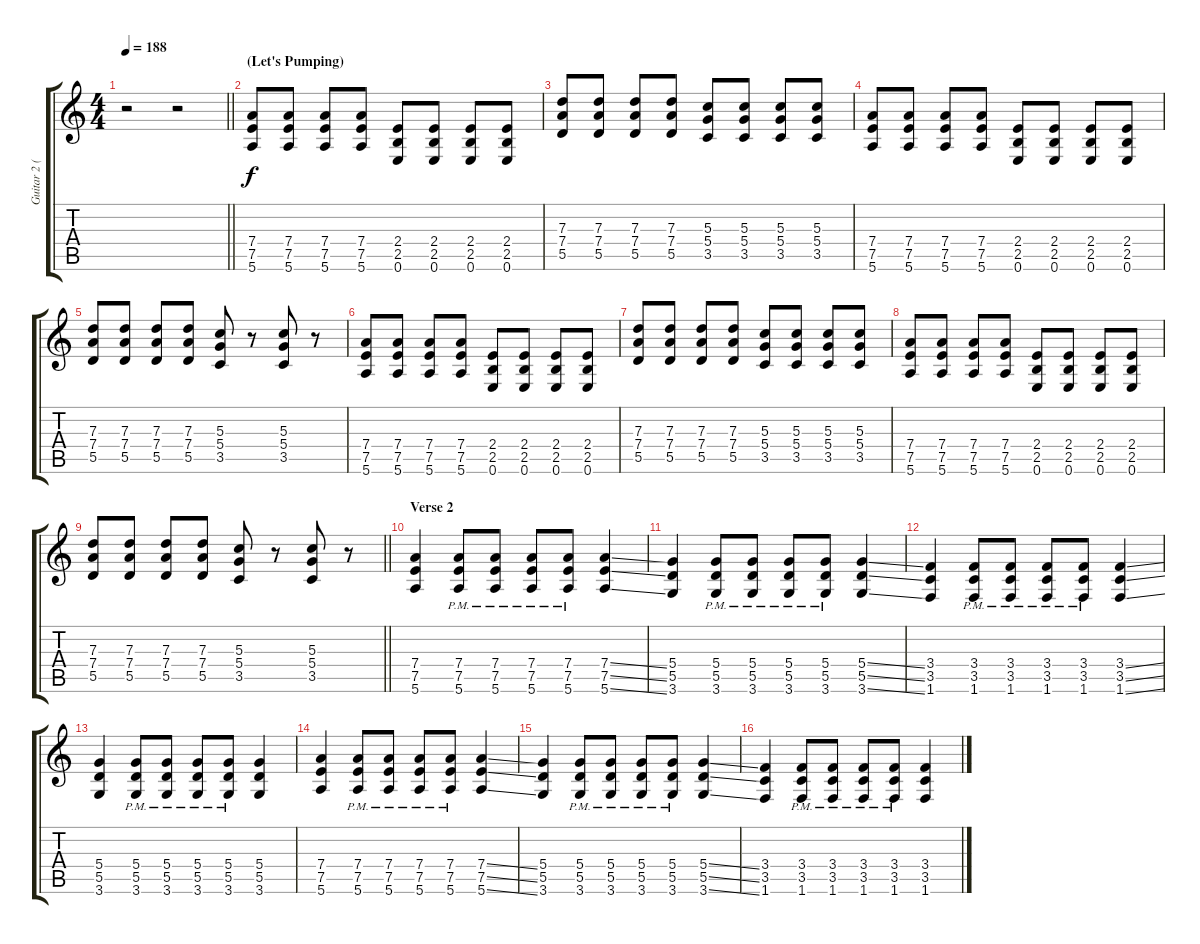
\track ("Guitar 2 (Dori)" "Guitar 2 (") {mute instrument distortionguitar}
\staff {score tabs}
\tuning (E4 B3 G3 D3 A2 E2) {hide}
\ts (4 4)
\tempo 188
\clef g2
\barLineRight lightlight
\ks c
r.2{dy f} r.2 |
\section ("" "(Let's Pumping)")
(7.4 7.5 5.6).8 (7.4 7.5 5.6).8 (7.4 7.5 5.6).8 (7.4 7.5 5.6).8 (2.4 2.5 0.6).8 (2.4 2.5 0.6).8 (2.4 2.5 0.6).8 (2.4 2.5 0.6).8 |
(7.3 7.4 5.5).8 (7.3 7.4 5.5).8 (7.3 7.4 5.5).8 (7.3 7.4 5.5).8 (5.3 5.4 3.5).8 (5.3 5.4 3.5).8 (5.3 5.4 3.5).8 (5.3 5.4 3.5).8 |
(7.4 7.5 5.6).8 (7.4 7.5 5.6).8 (7.4 7.5 5.6).8 (7.4 7.5 5.6).8 (2.4 2.5 0.6).8 (2.4 2.5 0.6).8 (2.4 2.5 0.6).8 (2.4 2.5 0.6).8 |
(7.3 7.4 5.5).8 (7.3 7.4 5.5).8 (7.3 7.4 5.5).8 (7.3 7.4 5.5).8 (5.3 5.4 3.5).8 r.8 (5.3 5.4 3.5).8 r.8 |
(7.4 7.5 5.6).8 (7.4 7.5 5.6).8 (7.4 7.5 5.6).8 (7.4 7.5 5.6).8 (2.4 2.5 0.6).8 (2.4 2.5 0.6).8 (2.4 2.5 0.6).8 (2.4 2.5 0.6).8 |
(7.3 7.4 5.5).8 (7.3 7.4 5.5).8 (7.3 7.4 5.5).8 (7.3 7.4 5.5).8 (5.3 5.4 3.5).8 (5.3 5.4 3.5).8 (5.3 5.4 3.5).8 (5.3 5.4 3.5).8 |
(7.4 7.5 5.6).8 (7.4 7.5 5.6).8 (7.4 7.5 5.6).8 (7.4 7.5 5.6).8 (2.4 2.5 0.6).8 (2.4 2.5 0.6).8 (2.4 2.5 0.6).8 (2.4 2.5 0.6).8 |
\barLineRight lightlight
(7.3 7.4 5.5).8 (7.3 7.4 5.5).8 (7.3 7.4 5.5).8 (7.3 7.4 5.5).8 (5.3 5.4 3.5).8 r.8 (5.3 5.4 3.5).8 r.8 |
\section ("" "Verse 2")
(7.4 7.5 5.6).4 (7.4{pm} 7.5{pm} 5.6{pm}).8 (7.4{pm} 7.5{pm} 5.6{pm}).8 (7.4{pm} 7.5{pm} 5.6{pm}).8 (7.4{pm} 7.5{pm} 5.6{pm}).8 (7.4{ss} 7.5{ss} 5.6{ss}).4 |
(5.4 5.5 3.6).4 (5.4{pm} 5.5{pm} 3.6{pm}).8 (5.4{pm} 5.5{pm} 3.6{pm}).8 (5.4{pm} 5.5{pm} 3.6{pm}).8 (5.4{pm} 5.5{pm} 3.6{pm}).8 (5.4{ss} 5.5{ss} 3.6{ss}).4 |
(3.4 3.5 1.6).4 (3.4{pm} 3.5{pm} 1.6{pm}).8 (3.4{pm} 3.5{pm} 1.6{pm}).8 (3.4{pm} 3.5{pm} 1.6{pm}).8 (3.4{pm} 3.5{pm} 1.6{pm}).8 (3.4{ss} 3.5{ss} 1.6{ss}).4 |
(5.4 5.5 3.6).4 (5.4{pm} 5.5{pm} 3.6{pm}).8 (5.4{pm} 5.5{pm} 3.6{pm}).8 (5.4{pm} 5.5{pm} 3.6{pm}).8 (5.4{pm} 5.5{pm} 3.6{pm}).8 (5.4 5.5 3.6).4 |
(7.4 7.5 5.6).4 (7.4{pm} 7.5{pm} 5.6{pm}).8 (7.4{pm} 7.5{pm} 5.6{pm}).8 (7.4{pm} 7.5{pm} 5.6{pm}).8 (7.4{pm} 7.5{pm} 5.6{pm}).8 (7.4{ss} 7.5{ss} 5.6{ss}).4 |
(5.4 5.5 3.6).4 (5.4{pm} 5.5{pm} 3.6{pm}).8 (5.4{pm} 5.5{pm} 3.6{pm}).8 (5.4{pm} 5.5{pm} 3.6{pm}).8 (5.4{pm} 5.5{pm} 3.6{pm}).8 (5.4{ss} 5.5{ss} 3.6{ss}).4 |
(3.4 3.5 1.6).4 (3.4{pm} 3.5{pm} 1.6{pm}).8 (3.4{pm} 3.5{pm} 1.6{pm}).8 (3.4{pm} 3.5{pm} 1.6{pm}).8 (3.4{pm} 3.5{pm} 1.6{pm}).8 (3.4{ss} 3.5{ss} 1.6{ss}).4
